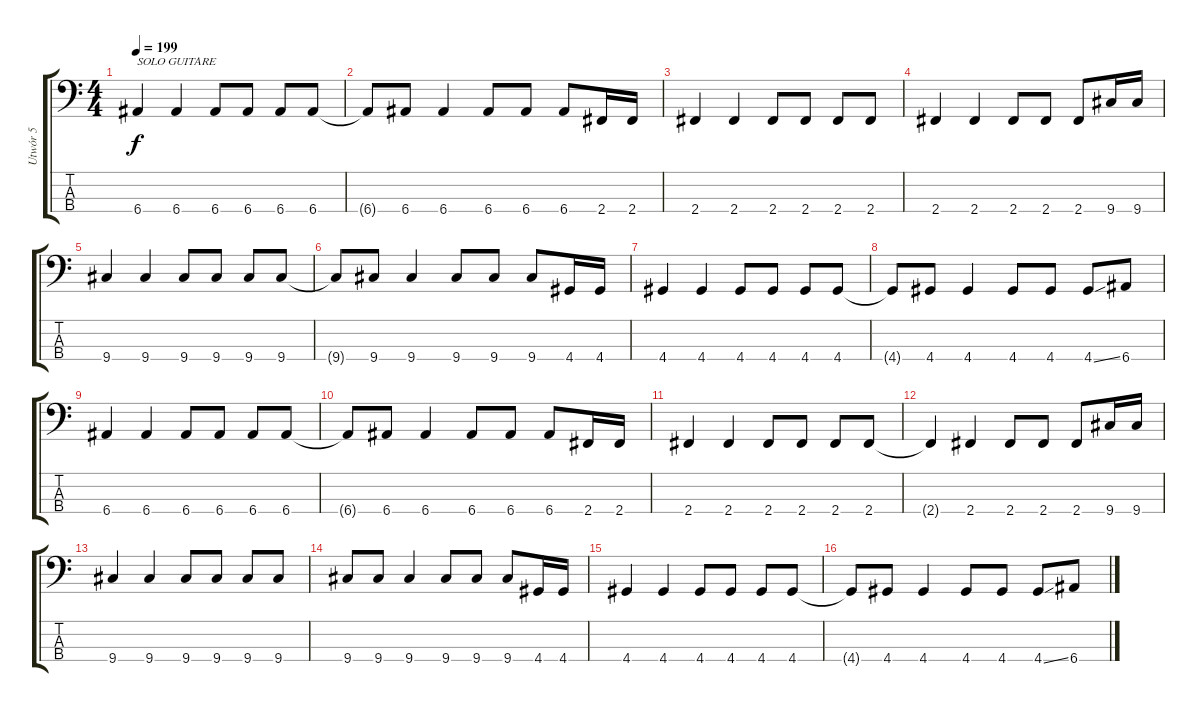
\track ("Utwór 5" "Utwór 5") {instrument electricbassfinger}
\staff {score tabs}
\tuning (G2 D2 A1 E1) {hide}
\ts (4 4)
\tempo 199
\clef f4
\ks c
6.4.4{txt "SOLO GUITARE" dy f} 6.4.4 6.4.8 6.4.8 6.4.8 6.4.8 |
6.4{t}.8 6.4.8 6.4.4 6.4.8 6.4.8 6.4.8 2.4.16 2.4.16 |
2.4.4 2.4.4 2.4.8 2.4.8 2.4.8 2.4.8 |
2.4.4 2.4.4 2.4.8 2.4.8 2.4.8 9.4.16 9.4.16 |
9.4.4 9.4.4 9.4.8 9.4.8 9.4.8 9.4.8 |
9.4{t}.8 9.4.8 9.4.4 9.4.8 9.4.8 9.4.8 4.4.16 4.4.16 |
4.4.4 4.4.4 4.4.8 4.4.8 4.4.8 4.4.8 |
4.4{t}.8 4.4.8 4.4.4 4.4.8 4.4.8 4.4{ss}.8 6.4.8 |
6.4.4 6.4.4 6.4.8 6.4.8 6.4.8 6.4.8 |
6.4{t}.8 6.4.8 6.4.4 6.4.8 6.4.8 6.4.8 2.4.16 2.4.16 |
2.4.4 2.4.4 2.4.8 2.4.8 2.4.8 2.4.8 |
2.4{t}.4 2.4.4 2.4.8 2.4.8 2.4.8 9.4.16 9.4.16 |
9.4.4 9.4.4 9.4.8 9.4.8 9.4.8 9.4.8 |
9.4.8 9.4.8 9.4.4 9.4.8 9.4.8 9.4.8 4.4.16 4.4.16 |
4.4.4 4.4.4 4.4.8 4.4.8 4.4.8 4.4.8 |
4.4{t}.8 4.4.8 4.4.4 4.4.8 4.4.8 4.4{ss}.8 6.4.8
